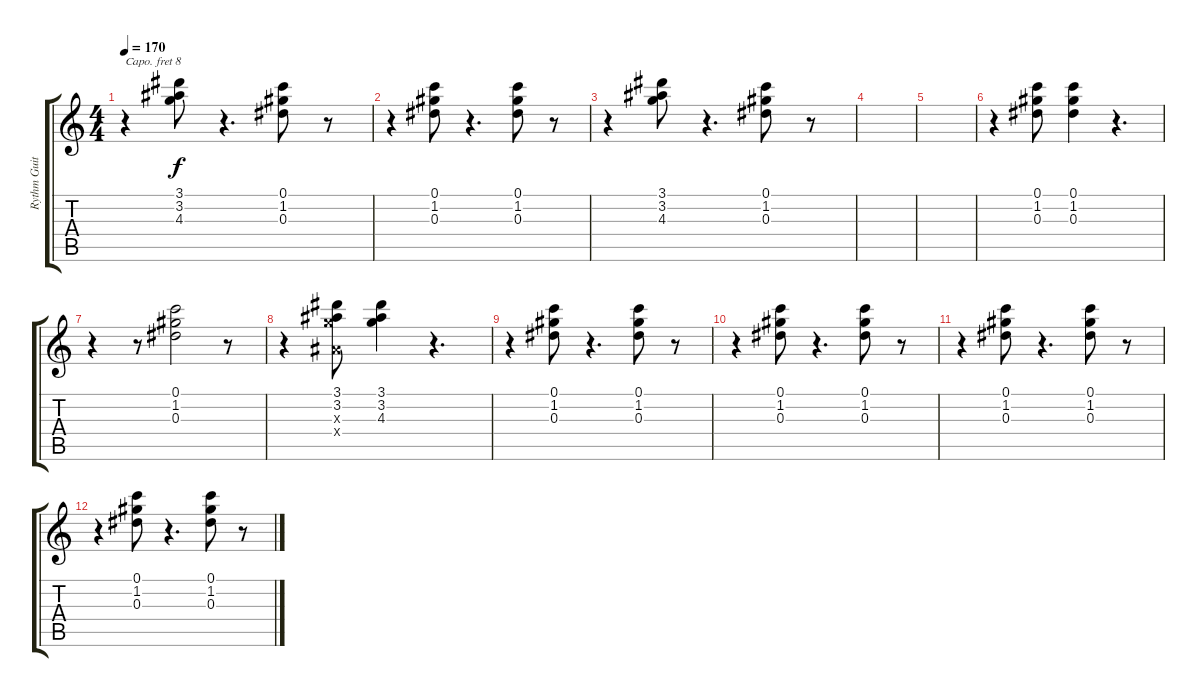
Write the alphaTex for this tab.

\track ("Rythm Guitar 2" "Rythm Guit") {instrument acousticguitarsteel}
\staff {score tabs}
\capo 8
\tuning (E4 B3 G3 D3 A2 E2) {hide}
\ts (4 4)
\tempo 170
\clef g2
\ks c
r.4{dy f} (3.1 3.2 4.3).8 r.4{d} (0.1 1.2 0.3).8 r.8 |
r.4 (0.1 1.2 0.3).8 r.4{d} (0.1 1.2 0.3).8 r.8 |
r.4 (3.1 3.2 4.3).8 r.4{d} (0.1 1.2 0.3).8 r.8 |
|
|
r.4 (0.1 1.2 0.3).8 (0.1 1.2 0.3).4 r.4{d} |
r.4 r.8 (0.1 1.2 0.3).2 r.8 |
r.4 (3.1 3.2 4.3{x} 0.4{x}).8 (3.1 3.2 4.3).4 r.4{d} |
r.4 (0.1 1.2 0.3).8 r.4{d} (0.1 1.2 0.3).8 r.8 |
r.4 (0.1 1.2 0.3).8 r.4{d} (0.1 1.2 0.3).8 r.8 |
r.4 (0.1 1.2 0.3).8 r.4{d} (0.1 1.2 0.3).8 r.8 |
r.4 (0.1 1.2 0.3).8 r.4{d} (0.1 1.2 0.3).8 r.8
